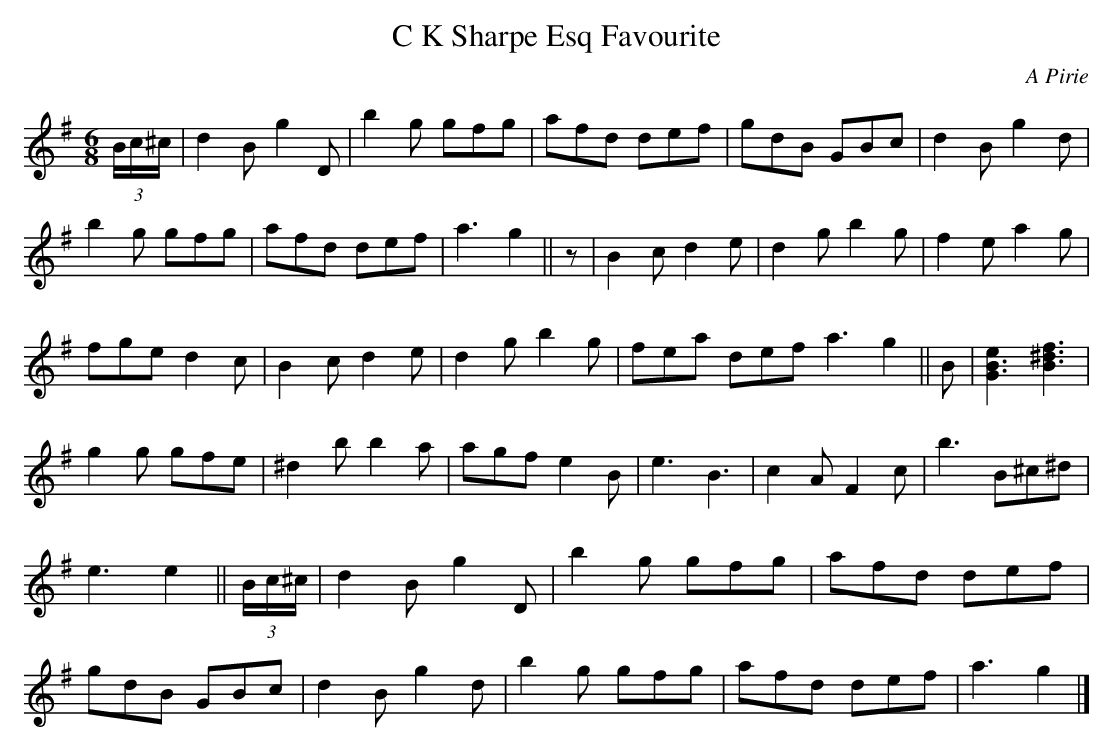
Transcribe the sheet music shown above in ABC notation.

X:1
T:C K Sharpe Esq Favourite
C:A Pirie
M:6/8
L:1/8
K:G
(3B/c/^c/|d2 B g2 D|b2 g gfg|afd def|gdB GBc|d2 B g2 d|
b2 g gfg|afd def|a3 g2||z|B2 c d2 e|d2 g b2 g|f2 e a2 g|
fge d2 c|B2 c d2 e|d2 g b2 g|fea def a3 g2||B|[G3B3e2] [B3^d3f3]|
g2 g gfe|^d2 b b2 a|agf e2 B|e3 B3|c2 A F2 c|b3 B^c^d|
e3 e2||(3B/c/^c/|d2 B g2 D|b2 g gfg|afd def|
gdB GBc|d2 B g2 d|b2 g gfg|afd def|a3 g2|]
